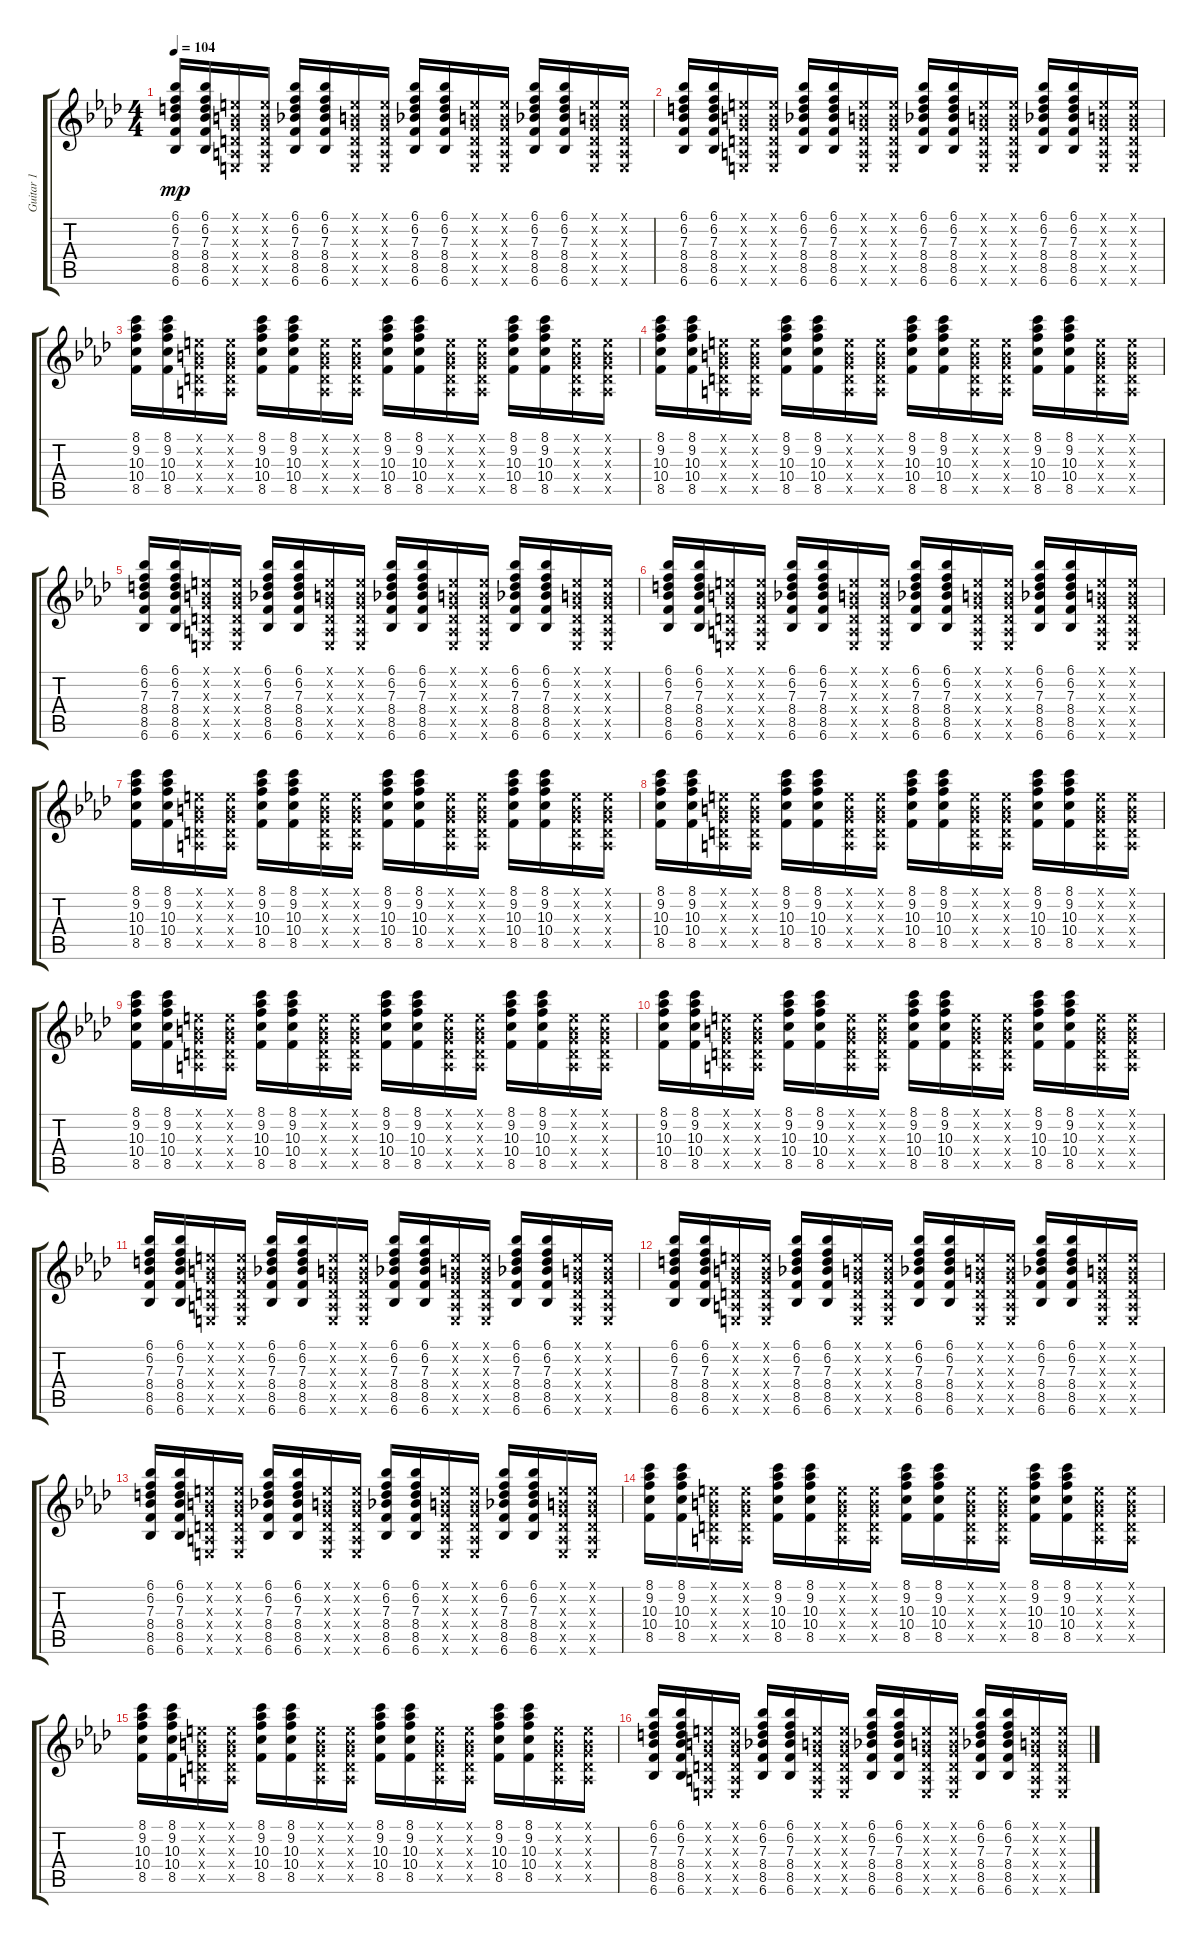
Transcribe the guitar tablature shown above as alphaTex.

\track ("Guitar 1" "Guitar 1") {instrument acousticguitarnylon}
\staff {score tabs}
\tuning (E4 B3 G3 D3 A2 E2) {hide}
\ts (4 4)
\tempo 104
\clef g2
\ks ab
(6.1 6.2 7.3 8.4 8.5 6.6).16{dy mp} (6.1 6.2 7.3 8.4 8.5 6.6).16 (0.1{x} 0.2{x} 0.3{x} 0.4{x} 0.5{x} 0.6{x}).16 (0.1{x} 0.2{x} 0.3{x} 0.4{x} 0.5{x} 0.6{x}).16 (6.1 6.2 7.3 8.4 8.5 6.6).16 (6.1 6.2 7.3 8.4 8.5 6.6).16 (0.1{x} 0.2{x} 0.3{x} 0.4{x} 0.5{x} 0.6{x}).16 (0.1{x} 0.2{x} 0.3{x} 0.4{x} 0.5{x} 0.6{x}).16 (6.1 6.2 7.3 8.4 8.5 6.6).16 (6.1 6.2 7.3 8.4 8.5 6.6).16 (0.1{x} 0.2{x} 0.3{x} 0.4{x} 0.5{x} 0.6{x}).16 (0.1{x} 0.2{x} 0.3{x} 0.4{x} 0.5{x} 0.6{x}).16 (6.1 6.2 7.3 8.4 8.5 6.6).16 (6.1 6.2 7.3 8.4 8.5 6.6).16 (0.1{x} 0.2{x} 0.3{x} 0.4{x} 0.5{x} 0.6{x}).16 (0.1{x} 0.2{x} 0.3{x} 0.4{x} 0.5{x} 0.6{x}).16 |
(6.1 6.2 7.3 8.4 8.5 6.6).16 (6.1 6.2 7.3 8.4 8.5 6.6).16 (0.1{x} 0.2{x} 0.3{x} 0.4{x} 0.5{x} 0.6{x}).16 (0.1{x} 0.2{x} 0.3{x} 0.4{x} 0.5{x} 0.6{x}).16 (6.1 6.2 7.3 8.4 8.5 6.6).16 (6.1 6.2 7.3 8.4 8.5 6.6).16 (0.1{x} 0.2{x} 0.3{x} 0.4{x} 0.5{x} 0.6{x}).16 (0.1{x} 0.2{x} 0.3{x} 0.4{x} 0.5{x} 0.6{x}).16 (6.1 6.2 7.3 8.4 8.5 6.6).16 (6.1 6.2 7.3 8.4 8.5 6.6).16 (0.1{x} 0.2{x} 0.3{x} 0.4{x} 0.5{x} 0.6{x}).16 (0.1{x} 0.2{x} 0.3{x} 0.4{x} 0.5{x} 0.6{x}).16 (6.1 6.2 7.3 8.4 8.5 6.6).16 (6.1 6.2 7.3 8.4 8.5 6.6).16 (0.1{x} 0.2{x} 0.3{x} 0.4{x} 0.5{x} 0.6{x}).16 (0.1{x} 0.2{x} 0.3{x} 0.4{x} 0.5{x} 0.6{x}).16 |
(8.1 9.2 10.3 10.4 8.5).16 (8.1 9.2 10.3 10.4 8.5).16 (0.1{x} 0.2{x} 0.3{x} 0.4{x} 0.5{x}).16 (0.1{x} 0.2{x} 0.3{x} 0.4{x} 0.5{x}).16 (8.1 9.2 10.3 10.4 8.5).16 (8.1 9.2 10.3 10.4 8.5).16 (0.1{x} 0.2{x} 0.3{x} 0.4{x} 0.5{x}).16 (0.1{x} 0.2{x} 0.3{x} 0.4{x} 0.5{x}).16 (8.1 9.2 10.3 10.4 8.5).16 (8.1 9.2 10.3 10.4 8.5).16 (0.1{x} 0.2{x} 0.3{x} 0.4{x} 0.5{x}).16 (0.1{x} 0.2{x} 0.3{x} 0.4{x} 0.5{x}).16 (8.1 9.2 10.3 10.4 8.5).16 (8.1 9.2 10.3 10.4 8.5).16 (0.1{x} 0.2{x} 0.3{x} 0.4{x} 0.5{x}).16 (0.1{x} 0.2{x} 0.3{x} 0.4{x} 0.5{x}).16 |
(8.1 9.2 10.3 10.4 8.5).16 (8.1 9.2 10.3 10.4 8.5).16 (0.1{x} 0.2{x} 0.3{x} 0.4{x} 0.5{x}).16 (0.1{x} 0.2{x} 0.3{x} 0.4{x} 0.5{x}).16 (8.1 9.2 10.3 10.4 8.5).16 (8.1 9.2 10.3 10.4 8.5).16 (0.1{x} 0.2{x} 0.3{x} 0.4{x} 0.5{x}).16 (0.1{x} 0.2{x} 0.3{x} 0.4{x} 0.5{x}).16 (8.1 9.2 10.3 10.4 8.5).16 (8.1 9.2 10.3 10.4 8.5).16 (0.1{x} 0.2{x} 0.3{x} 0.4{x} 0.5{x}).16 (0.1{x} 0.2{x} 0.3{x} 0.4{x} 0.5{x}).16 (8.1 9.2 10.3 10.4 8.5).16 (8.1 9.2 10.3 10.4 8.5).16 (0.1{x} 0.2{x} 0.3{x} 0.4{x} 0.5{x}).16 (0.1{x} 0.2{x} 0.3{x} 0.4{x} 0.5{x}).16 |
(6.1 6.2 7.3 8.4 8.5 6.6).16 (6.1 6.2 7.3 8.4 8.5 6.6).16 (0.1{x} 0.2{x} 0.3{x} 0.4{x} 0.5{x} 0.6{x}).16 (0.1{x} 0.2{x} 0.3{x} 0.4{x} 0.5{x} 0.6{x}).16 (6.1 6.2 7.3 8.4 8.5 6.6).16 (6.1 6.2 7.3 8.4 8.5 6.6).16 (0.1{x} 0.2{x} 0.3{x} 0.4{x} 0.5{x} 0.6{x}).16 (0.1{x} 0.2{x} 0.3{x} 0.4{x} 0.5{x} 0.6{x}).16 (6.1 6.2 7.3 8.4 8.5 6.6).16 (6.1 6.2 7.3 8.4 8.5 6.6).16 (0.1{x} 0.2{x} 0.3{x} 0.4{x} 0.5{x} 0.6{x}).16 (0.1{x} 0.2{x} 0.3{x} 0.4{x} 0.5{x} 0.6{x}).16 (6.1 6.2 7.3 8.4 8.5 6.6).16 (6.1 6.2 7.3 8.4 8.5 6.6).16 (0.1{x} 0.2{x} 0.3{x} 0.4{x} 0.5{x} 0.6{x}).16 (0.1{x} 0.2{x} 0.3{x} 0.4{x} 0.5{x} 0.6{x}).16 |
(6.1 6.2 7.3 8.4 8.5 6.6).16 (6.1 6.2 7.3 8.4 8.5 6.6).16 (0.1{x} 0.2{x} 0.3{x} 0.4{x} 0.5{x} 0.6{x}).16 (0.1{x} 0.2{x} 0.3{x} 0.4{x} 0.5{x} 0.6{x}).16 (6.1 6.2 7.3 8.4 8.5 6.6).16 (6.1 6.2 7.3 8.4 8.5 6.6).16 (0.1{x} 0.2{x} 0.3{x} 0.4{x} 0.5{x} 0.6{x}).16 (0.1{x} 0.2{x} 0.3{x} 0.4{x} 0.5{x} 0.6{x}).16 (6.1 6.2 7.3 8.4 8.5 6.6).16 (6.1 6.2 7.3 8.4 8.5 6.6).16 (0.1{x} 0.2{x} 0.3{x} 0.4{x} 0.5{x} 0.6{x}).16 (0.1{x} 0.2{x} 0.3{x} 0.4{x} 0.5{x} 0.6{x}).16 (6.1 6.2 7.3 8.4 8.5 6.6).16 (6.1 6.2 7.3 8.4 8.5 6.6).16 (0.1{x} 0.2{x} 0.3{x} 0.4{x} 0.5{x} 0.6{x}).16 (0.1{x} 0.2{x} 0.3{x} 0.4{x} 0.5{x} 0.6{x}).16 |
(8.1 9.2 10.3 10.4 8.5).16 (8.1 9.2 10.3 10.4 8.5).16 (0.1{x} 0.2{x} 0.3{x} 0.4{x} 0.5{x}).16 (0.1{x} 0.2{x} 0.3{x} 0.4{x} 0.5{x}).16 (8.1 9.2 10.3 10.4 8.5).16 (8.1 9.2 10.3 10.4 8.5).16 (0.1{x} 0.2{x} 0.3{x} 0.4{x} 0.5{x}).16 (0.1{x} 0.2{x} 0.3{x} 0.4{x} 0.5{x}).16 (8.1 9.2 10.3 10.4 8.5).16 (8.1 9.2 10.3 10.4 8.5).16 (0.1{x} 0.2{x} 0.3{x} 0.4{x} 0.5{x}).16 (0.1{x} 0.2{x} 0.3{x} 0.4{x} 0.5{x}).16 (8.1 9.2 10.3 10.4 8.5).16 (8.1 9.2 10.3 10.4 8.5).16 (0.1{x} 0.2{x} 0.3{x} 0.4{x} 0.5{x}).16 (0.1{x} 0.2{x} 0.3{x} 0.4{x} 0.5{x}).16 |
(8.1 9.2 10.3 10.4 8.5).16 (8.1 9.2 10.3 10.4 8.5).16 (0.1{x} 0.2{x} 0.3{x} 0.4{x} 0.5{x}).16 (0.1{x} 0.2{x} 0.3{x} 0.4{x} 0.5{x}).16 (8.1 9.2 10.3 10.4 8.5).16 (8.1 9.2 10.3 10.4 8.5).16 (0.1{x} 0.2{x} 0.3{x} 0.4{x} 0.5{x}).16 (0.1{x} 0.2{x} 0.3{x} 0.4{x} 0.5{x}).16 (8.1 9.2 10.3 10.4 8.5).16 (8.1 9.2 10.3 10.4 8.5).16 (0.1{x} 0.2{x} 0.3{x} 0.4{x} 0.5{x}).16 (0.1{x} 0.2{x} 0.3{x} 0.4{x} 0.5{x}).16 (8.1 9.2 10.3 10.4 8.5).16 (8.1 9.2 10.3 10.4 8.5).16 (0.1{x} 0.2{x} 0.3{x} 0.4{x} 0.5{x}).16 (0.1{x} 0.2{x} 0.3{x} 0.4{x} 0.5{x}).16 |
(8.1 9.2 10.3 10.4 8.5).16 (8.1 9.2 10.3 10.4 8.5).16 (0.1{x} 0.2{x} 0.3{x} 0.4{x} 0.5{x}).16 (0.1{x} 0.2{x} 0.3{x} 0.4{x} 0.5{x}).16 (8.1 9.2 10.3 10.4 8.5).16 (8.1 9.2 10.3 10.4 8.5).16 (0.1{x} 0.2{x} 0.3{x} 0.4{x} 0.5{x}).16 (0.1{x} 0.2{x} 0.3{x} 0.4{x} 0.5{x}).16 (8.1 9.2 10.3 10.4 8.5).16 (8.1 9.2 10.3 10.4 8.5).16 (0.1{x} 0.2{x} 0.3{x} 0.4{x} 0.5{x}).16 (0.1{x} 0.2{x} 0.3{x} 0.4{x} 0.5{x}).16 (8.1 9.2 10.3 10.4 8.5).16 (8.1 9.2 10.3 10.4 8.5).16 (0.1{x} 0.2{x} 0.3{x} 0.4{x} 0.5{x}).16 (0.1{x} 0.2{x} 0.3{x} 0.4{x} 0.5{x}).16 |
(8.1 9.2 10.3 10.4 8.5).16 (8.1 9.2 10.3 10.4 8.5).16 (0.1{x} 0.2{x} 0.3{x} 0.4{x} 0.5{x}).16 (0.1{x} 0.2{x} 0.3{x} 0.4{x} 0.5{x}).16 (8.1 9.2 10.3 10.4 8.5).16 (8.1 9.2 10.3 10.4 8.5).16 (0.1{x} 0.2{x} 0.3{x} 0.4{x} 0.5{x}).16 (0.1{x} 0.2{x} 0.3{x} 0.4{x} 0.5{x}).16 (8.1 9.2 10.3 10.4 8.5).16 (8.1 9.2 10.3 10.4 8.5).16 (0.1{x} 0.2{x} 0.3{x} 0.4{x} 0.5{x}).16 (0.1{x} 0.2{x} 0.3{x} 0.4{x} 0.5{x}).16 (8.1 9.2 10.3 10.4 8.5).16 (8.1 9.2 10.3 10.4 8.5).16 (0.1{x} 0.2{x} 0.3{x} 0.4{x} 0.5{x}).16 (0.1{x} 0.2{x} 0.3{x} 0.4{x} 0.5{x}).16 |
(6.1 6.2 7.3 8.4 8.5 6.6).16 (6.1 6.2 7.3 8.4 8.5 6.6).16 (0.1{x} 0.2{x} 0.3{x} 0.4{x} 0.5{x} 0.6{x}).16 (0.1{x} 0.2{x} 0.3{x} 0.4{x} 0.5{x} 0.6{x}).16 (6.1 6.2 7.3 8.4 8.5 6.6).16 (6.1 6.2 7.3 8.4 8.5 6.6).16 (0.1{x} 0.2{x} 0.3{x} 0.4{x} 0.5{x} 0.6{x}).16 (0.1{x} 0.2{x} 0.3{x} 0.4{x} 0.5{x} 0.6{x}).16 (6.1 6.2 7.3 8.4 8.5 6.6).16 (6.1 6.2 7.3 8.4 8.5 6.6).16 (0.1{x} 0.2{x} 0.3{x} 0.4{x} 0.5{x} 0.6{x}).16 (0.1{x} 0.2{x} 0.3{x} 0.4{x} 0.5{x} 0.6{x}).16 (6.1 6.2 7.3 8.4 8.5 6.6).16 (6.1 6.2 7.3 8.4 8.5 6.6).16 (0.1{x} 0.2{x} 0.3{x} 0.4{x} 0.5{x} 0.6{x}).16 (0.1{x} 0.2{x} 0.3{x} 0.4{x} 0.5{x} 0.6{x}).16 |
(6.1 6.2 7.3 8.4 8.5 6.6).16 (6.1 6.2 7.3 8.4 8.5 6.6).16 (0.1{x} 0.2{x} 0.3{x} 0.4{x} 0.5{x} 0.6{x}).16 (0.1{x} 0.2{x} 0.3{x} 0.4{x} 0.5{x} 0.6{x}).16 (6.1 6.2 7.3 8.4 8.5 6.6).16 (6.1 6.2 7.3 8.4 8.5 6.6).16 (0.1{x} 0.2{x} 0.3{x} 0.4{x} 0.5{x} 0.6{x}).16 (0.1{x} 0.2{x} 0.3{x} 0.4{x} 0.5{x} 0.6{x}).16 (6.1 6.2 7.3 8.4 8.5 6.6).16 (6.1 6.2 7.3 8.4 8.5 6.6).16 (0.1{x} 0.2{x} 0.3{x} 0.4{x} 0.5{x} 0.6{x}).16 (0.1{x} 0.2{x} 0.3{x} 0.4{x} 0.5{x} 0.6{x}).16 (6.1 6.2 7.3 8.4 8.5 6.6).16 (6.1 6.2 7.3 8.4 8.5 6.6).16 (0.1{x} 0.2{x} 0.3{x} 0.4{x} 0.5{x} 0.6{x}).16 (0.1{x} 0.2{x} 0.3{x} 0.4{x} 0.5{x} 0.6{x}).16 |
(6.1 6.2 7.3 8.4 8.5 6.6).16 (6.1 6.2 7.3 8.4 8.5 6.6).16 (0.1{x} 0.2{x} 0.3{x} 0.4{x} 0.5{x} 0.6{x}).16 (0.1{x} 0.2{x} 0.3{x} 0.4{x} 0.5{x} 0.6{x}).16 (6.1 6.2 7.3 8.4 8.5 6.6).16 (6.1 6.2 7.3 8.4 8.5 6.6).16 (0.1{x} 0.2{x} 0.3{x} 0.4{x} 0.5{x} 0.6{x}).16 (0.1{x} 0.2{x} 0.3{x} 0.4{x} 0.5{x} 0.6{x}).16 (6.1 6.2 7.3 8.4 8.5 6.6).16 (6.1 6.2 7.3 8.4 8.5 6.6).16 (0.1{x} 0.2{x} 0.3{x} 0.4{x} 0.5{x} 0.6{x}).16 (0.1{x} 0.2{x} 0.3{x} 0.4{x} 0.5{x} 0.6{x}).16 (6.1 6.2 7.3 8.4 8.5 6.6).16 (6.1 6.2 7.3 8.4 8.5 6.6).16 (0.1{x} 0.2{x} 0.3{x} 0.4{x} 0.5{x} 0.6{x}).16 (0.1{x} 0.2{x} 0.3{x} 0.4{x} 0.5{x} 0.6{x}).16 |
(8.1 9.2 10.3 10.4 8.5).16 (8.1 9.2 10.3 10.4 8.5).16 (0.1{x} 0.2{x} 0.3{x} 0.4{x} 0.5{x}).16 (0.1{x} 0.2{x} 0.3{x} 0.4{x} 0.5{x}).16 (8.1 9.2 10.3 10.4 8.5).16 (8.1 9.2 10.3 10.4 8.5).16 (0.1{x} 0.2{x} 0.3{x} 0.4{x} 0.5{x}).16 (0.1{x} 0.2{x} 0.3{x} 0.4{x} 0.5{x}).16 (8.1 9.2 10.3 10.4 8.5).16 (8.1 9.2 10.3 10.4 8.5).16 (0.1{x} 0.2{x} 0.3{x} 0.4{x} 0.5{x}).16 (0.1{x} 0.2{x} 0.3{x} 0.4{x} 0.5{x}).16 (8.1 9.2 10.3 10.4 8.5).16 (8.1 9.2 10.3 10.4 8.5).16 (0.1{x} 0.2{x} 0.3{x} 0.4{x} 0.5{x}).16 (0.1{x} 0.2{x} 0.3{x} 0.4{x} 0.5{x}).16 |
(8.1 9.2 10.3 10.4 8.5).16 (8.1 9.2 10.3 10.4 8.5).16 (0.1{x} 0.2{x} 0.3{x} 0.4{x} 0.5{x}).16 (0.1{x} 0.2{x} 0.3{x} 0.4{x} 0.5{x}).16 (8.1 9.2 10.3 10.4 8.5).16 (8.1 9.2 10.3 10.4 8.5).16 (0.1{x} 0.2{x} 0.3{x} 0.4{x} 0.5{x}).16 (0.1{x} 0.2{x} 0.3{x} 0.4{x} 0.5{x}).16 (8.1 9.2 10.3 10.4 8.5).16 (8.1 9.2 10.3 10.4 8.5).16 (0.1{x} 0.2{x} 0.3{x} 0.4{x} 0.5{x}).16 (0.1{x} 0.2{x} 0.3{x} 0.4{x} 0.5{x}).16 (8.1 9.2 10.3 10.4 8.5).16 (8.1 9.2 10.3 10.4 8.5).16 (0.1{x} 0.2{x} 0.3{x} 0.4{x} 0.5{x}).16 (0.1{x} 0.2{x} 0.3{x} 0.4{x} 0.5{x}).16 |
(6.1 6.2 7.3 8.4 8.5 6.6).16 (6.1 6.2 7.3 8.4 8.5 6.6).16 (0.1{x} 0.2{x} 0.3{x} 0.4{x} 0.5{x} 0.6{x}).16 (0.1{x} 0.2{x} 0.3{x} 0.4{x} 0.5{x} 0.6{x}).16 (6.1 6.2 7.3 8.4 8.5 6.6).16 (6.1 6.2 7.3 8.4 8.5 6.6).16 (0.1{x} 0.2{x} 0.3{x} 0.4{x} 0.5{x} 0.6{x}).16 (0.1{x} 0.2{x} 0.3{x} 0.4{x} 0.5{x} 0.6{x}).16 (6.1 6.2 7.3 8.4 8.5 6.6).16 (6.1 6.2 7.3 8.4 8.5 6.6).16 (0.1{x} 0.2{x} 0.3{x} 0.4{x} 0.5{x} 0.6{x}).16 (0.1{x} 0.2{x} 0.3{x} 0.4{x} 0.5{x} 0.6{x}).16 (6.1 6.2 7.3 8.4 8.5 6.6).16 (6.1 6.2 7.3 8.4 8.5 6.6).16 (0.1{x} 0.2{x} 0.3{x} 0.4{x} 0.5{x} 0.6{x}).16 (0.1{x} 0.2{x} 0.3{x} 0.4{x} 0.5{x} 0.6{x}).16
